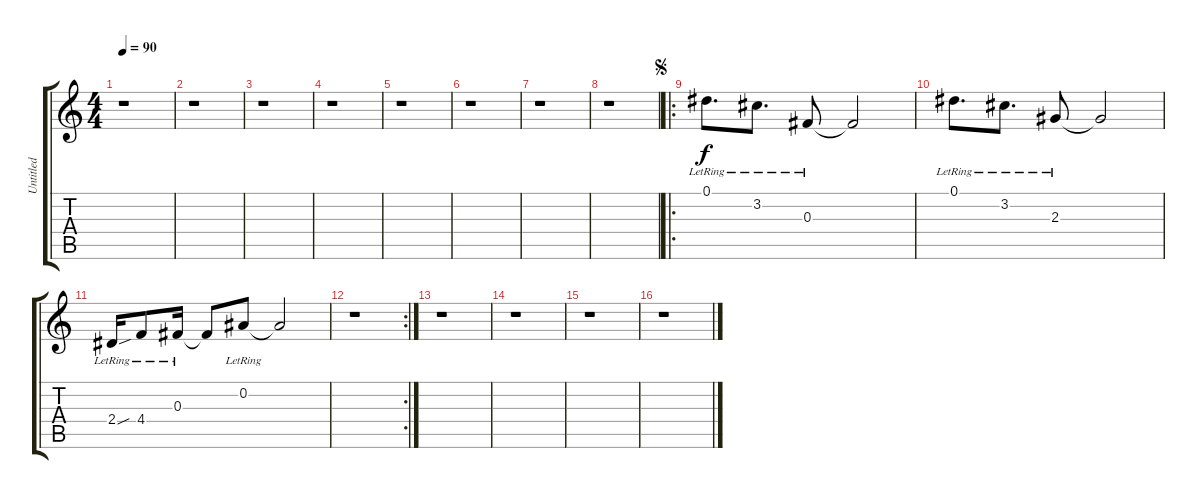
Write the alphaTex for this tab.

\track ("Untitled" "Untitled") {instrument electricguitarclean}
\staff {score tabs}
\tuning (Eb4 Bb3 Gb3 Db3 Ab2 Db2) {hide}
\ts (4 4)
\tempo 90
\clef g2
\ks c
r.1{dy f instrument electricguitarclean} |
r.1 |
r.1 |
r.1 |
r.1 |
r.1 |
r.1 |
r.1 |
\ro
\jump segno
0.1{lr}.8{d} 3.2{lr}.8{d} 0.3{lr}.8 0.3{t}.2 |
0.1{lr}.8{d} 3.2{lr}.8{d} 2.3{lr}.8 2.3{t}.2 |
2.4{sou lr}.16 4.4{lr}.8 0.3{lr}.16 0.3{t}.8 0.2{lr}.8 0.2{t}.2 |
\rc 2
r.1 |
r.1 |
r.1 |
r.1 |
r.1
